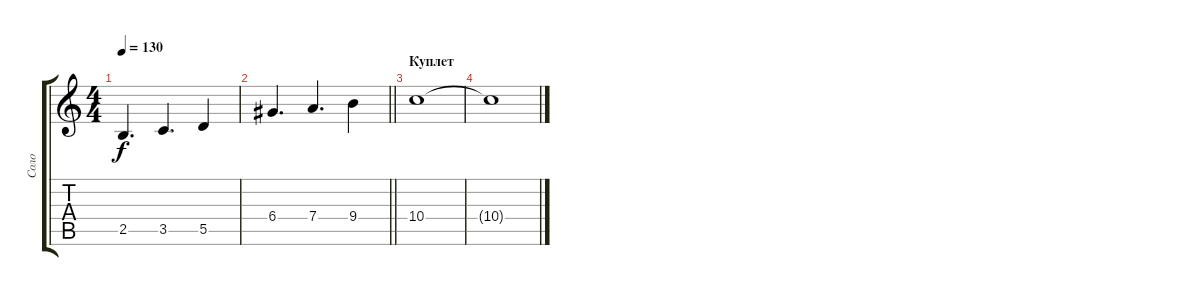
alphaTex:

\track ("Соло" "Соло") {instrument overdrivenguitar}
\staff {score tabs}
\tuning (E4 B3 G3 D3 A2 E2) {hide}
\ts (4 4)
\tempo 130
\clef g2
\ks c
2.5.4{d dy f} 3.5.4{d} 5.5.4 |
\barLineRight lightlight
6.4.4{d} 7.4.4{d} 9.4.4 |
\section ("" "Куплет")
10.4.1{volume 0} |
10.4{t}.1
